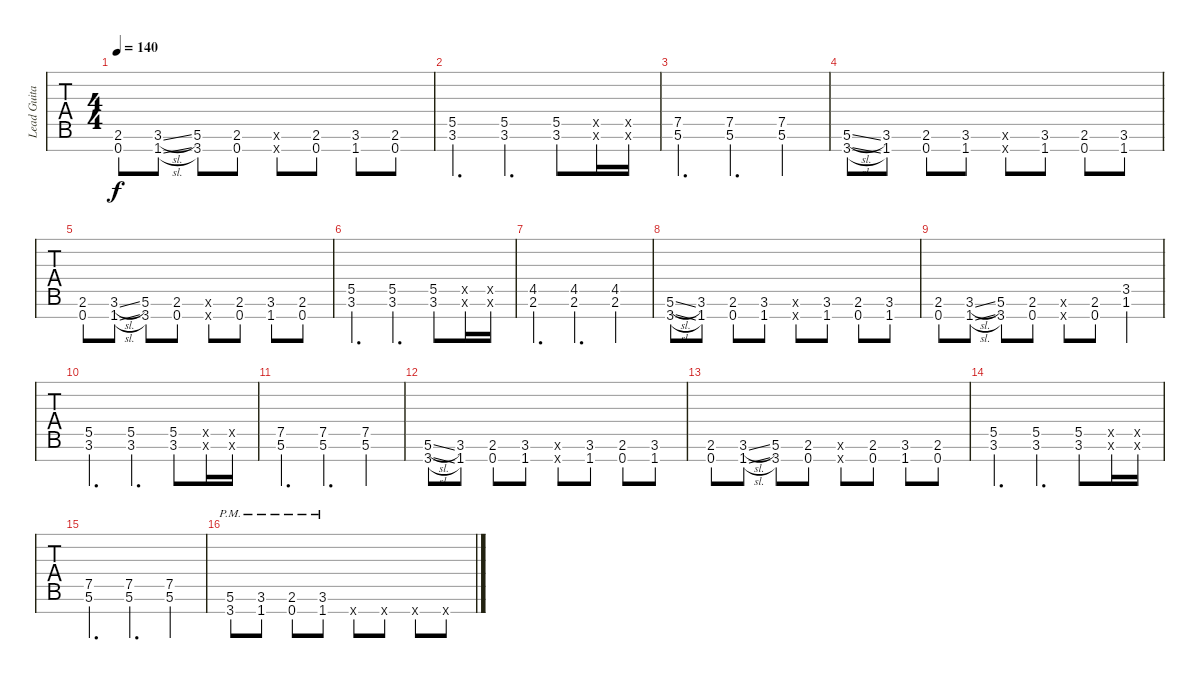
\track ("Lead Guitar" "Lead Guita") {mute instrument distortionguitar}
\staff {tabs}
\tuning (Eb4 Bb3 Gb3 Db3 Ab2 Eb2 Bb1) {hide}
\ts (4 4)
\tempo 140
\clef f4
\ks c
(2.6 0.7).8{dy f} (3.6{sl} 1.7{sl}).8 (5.6 3.7).8 (2.6 0.7).8 (2.6{x} 0.7{x}).8 (2.6 0.7).8 (3.6 1.7).8 (2.6 0.7).8 |
(5.5 3.6).4{d} (5.5 3.6).4{d} (5.5 3.6).8 (0.5{x} 0.6{x}).16 (0.5{x} 0.6{x}).16 |
(7.5 5.6).4{d} (7.5 5.6).4{d} (7.5 5.6).4 |
(5.6{sl} 3.7{sl}).8 (3.6 1.7).8 (2.6 0.7).8 (3.6 1.7).8 (3.6{x} 1.7{x}).8 (3.6 1.7).8 (2.6 0.7).8 (3.6 1.7).8 |
(2.6 0.7).8 (3.6{sl} 1.7{sl}).8 (5.6 3.7).8 (2.6 0.7).8 (2.6{x} 0.7{x}).8 (2.6 0.7).8 (3.6 1.7).8 (2.6 0.7).8 |
(5.5 3.6).4{d} (5.5 3.6).4{d} (5.5 3.6).8 (0.5{x} 0.6{x}).16 (0.5{x} 0.6{x}).16 |
(4.5 2.6).4{d} (4.5 2.6).4{d} (4.5 2.6).4 |
(5.6{sl} 3.7{sl}).8 (3.6 1.7).8 (2.6 0.7).8 (3.6 1.7).8 (3.6{x} 1.7{x}).8 (3.6 1.7).8 (2.6 0.7).8 (3.6 1.7).8 |
(2.6 0.7).8 (3.6{sl} 1.7{sl}).8 (5.6 3.7).8 (2.6 0.7).8 (2.6{x} 0.7{x}).8 (2.6 0.7).8 (3.5 1.6).4 |
(5.5 3.6).4{d} (5.5 3.6).4{d} (5.5 3.6).8 (0.5{x} 0.6{x}).16 (0.5{x} 0.6{x}).16 |
(7.5 5.6).4{d} (7.5 5.6).4{d} (7.5 5.6).4 |
(5.6{sl} 3.7{sl}).8 (3.6 1.7).8 (2.6 0.7).8 (3.6 1.7).8 (3.6{x} 1.7{x}).8 (3.6 1.7).8 (2.6 0.7).8 (3.6 1.7).8 |
(2.6 0.7).8 (3.6{sl} 1.7{sl}).8 (5.6 3.7).8 (2.6 0.7).8 (2.6{x} 0.7{x}).8 (2.6 0.7).8 (3.6 1.7).8 (2.6 0.7).8 |
(5.5 3.6).4{d} (5.5 3.6).4{d} (5.5 3.6).8 (0.5{x} 0.6{x}).16 (0.5{x} 0.6{x}).16 |
(7.5 5.6).4{d} (7.5 5.6).4{d} (7.5 5.6).4 |
(5.6{pm} 3.7{pm}).8 (3.6{pm} 1.7{pm}).8 (2.6{pm} 0.7{pm}).8 (3.6{pm} 1.7{pm}).8 4.7{x}.8 4.7{x}.8 4.7{x}.8 4.7{x}.8
